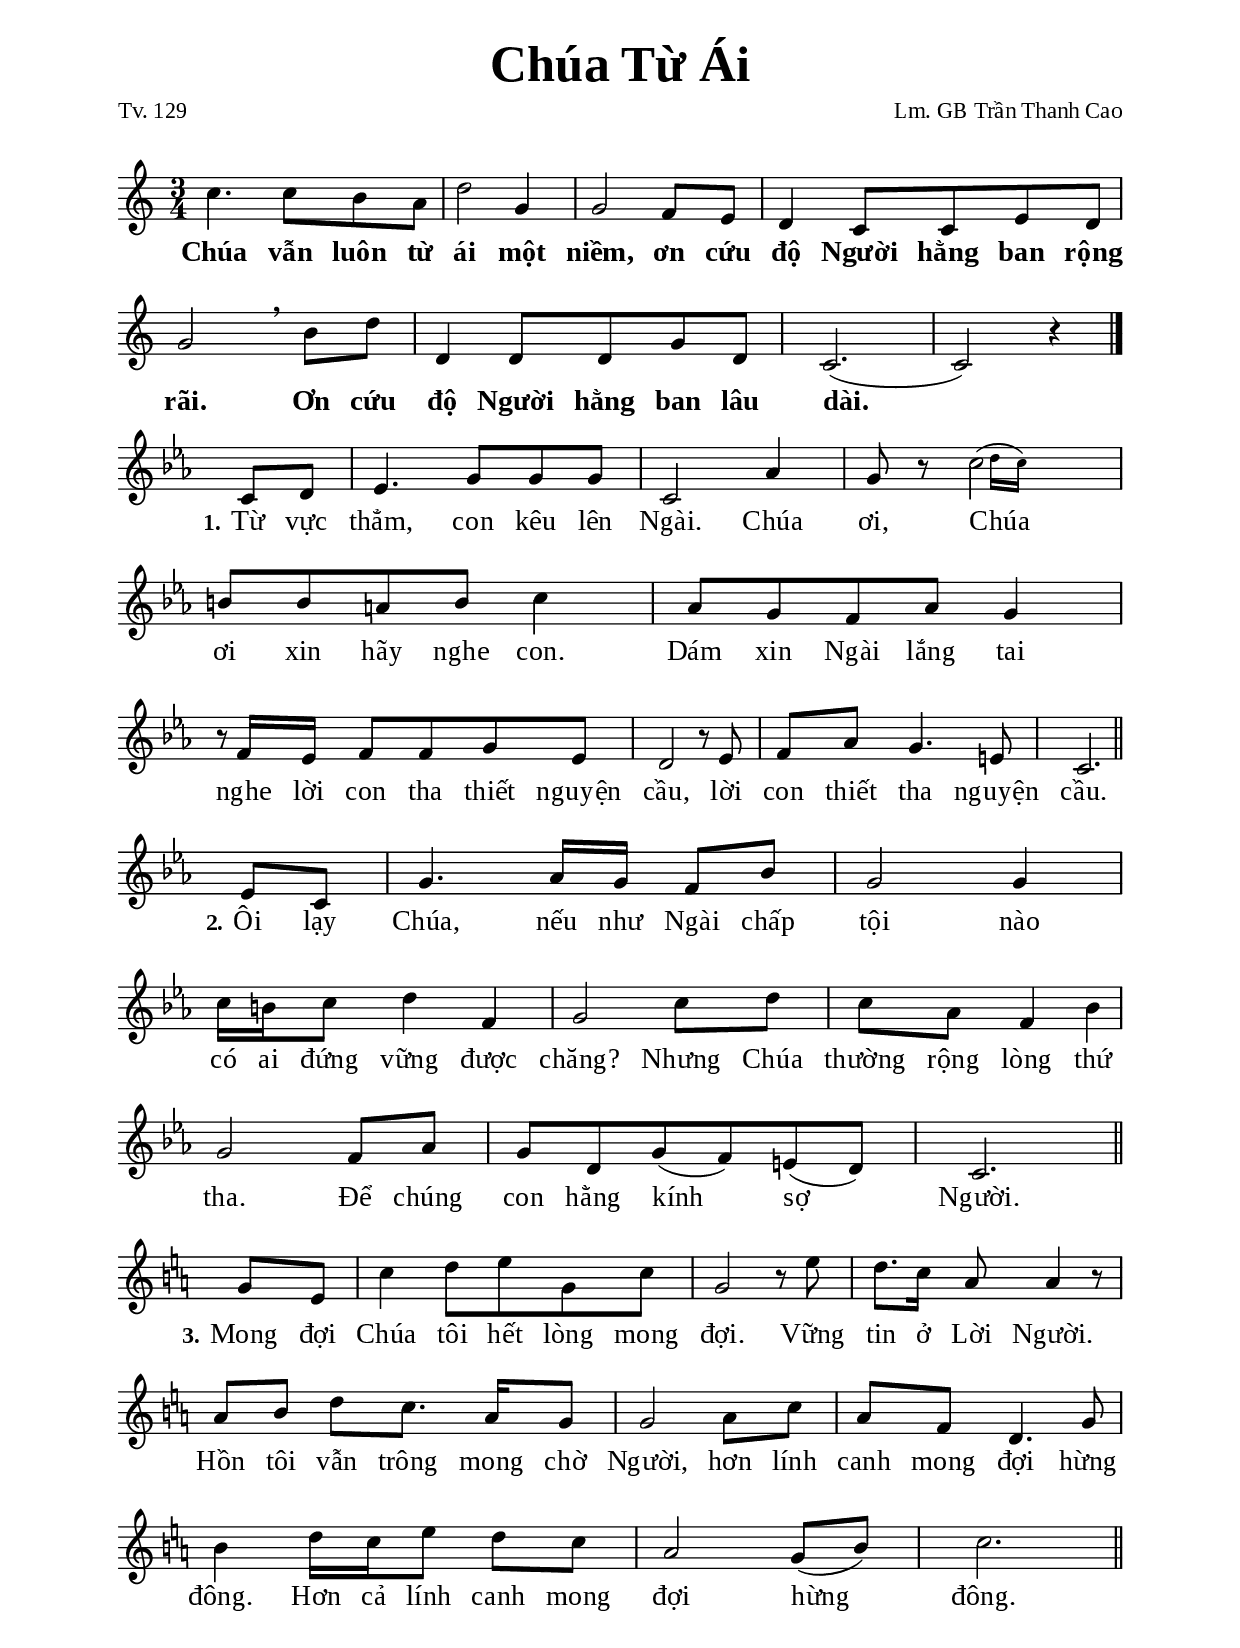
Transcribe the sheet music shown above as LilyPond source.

% Cài đặt chung
\version "2.22.1"
\include "english.ly"

\header {
  title = \markup { \fontsize #3 "Chúa Từ Ái" }
  poet = "Tv. 129"
  composer = "Lm. GB Trần Thanh Cao"
  arranger = " "
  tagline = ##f
}

\paper {
  #(set-paper-size "a4")
  top-margin = 10\mm
  bottom-margin = 10\mm
  left-margin = 20\mm
  right-margin = 20\mm
  indent = #0
  #(define fonts
    (make-pango-font-tree
      "Liberation Serif"
      "Liberation Serif"
      "Liberation Serif"
      (/ 20 20)))
  page-count = #1
  system-system-spacing = #'((basic-distance . 13))
  score-system-spacing = #'((basic-distance . 13))
}

% Nhạc điệp khúc
nhacDiepKhuc = \relative c'' {
  c4. c8 b a |
  d2 g,4 |
  g2 f8 e |
  d4 c8 c e d |
  g2 \breathe b8 d |
  d,4 d8 d g d |
  c2. ( |
  c2) r4 \bar "|."
}

% Nhạc phiên khúc
nhacPhienKhucMot = \relative c' {
  #(define afterGraceFraction (cons 1 4))
  \partial 4 c8 d |
  ef4. g8 g g |
  c,2 af'4 |
  g8 r \afterGrace c2 ({\stemDown \tweak font-size #-3 d16 \tweak font-size #-3 c)} |
  \stemNeutral
  b!8 b a! b c4 |
  af8 g f af g4 |
  r8 f16 ef f8 f g ef |
  d2 r8 ef |
  f af g4. e!8 |
  c2. \bar "||"
}

nhacPhienKhucHai = \relative c' {
  \partial 4 ef8 c |
  g'4. af16 g f8 bf |
  g2 g4 |
  c16 b! c8 d4 f, |
  g2 c8 d |
  c af f4 bf |
  g2 f8 af |
  g d g (f) e! (d) |
  c2. \bar "||"
}

nhacPhienKhucBa = \relative c'' {
  \set Staff.keyAlterations = #`(((0 . 6) . ,NATURAL)
                                 ((1 . 2) . ,NATURAL)
                                 ((0 . 5) . ,NATURAL))
  \partial 4 g8 e |
  c'4 d8 e g, c |
  g2 r8 e' |
  d8. c16 a8 a4 r8 |
  a b d c8. a16 g8 |
  g2 a8 c |
  a f d4. g8 |
  b4 d16 c e8 d c |
  a2 g8 (b) |
  c2. \bar "||"
}

% Lời điệp khúc
loiDiepKhuc = \lyricmode {
  Chúa vẫn luôn từ ái một niềm,
  ơn cứu độ Người hằng ban rộng rãi.
  Ơn cứu độ Người hằng ban lâu dài.
}

% Lời phiên khúc
loiPhienKhucMot = \lyricmode {
  \set stanza = #"1."
  Từ vực thẳm, con kêu lên Ngài.
  Chúa ơi, Chúa ơi xin hãy nghe con.
  Dám xin Ngài lắng tai nghe lời con tha thiết nguyện cầu,
  lời con thiết tha nguyện cầu.
}

loiPhienKhucHai = \lyricmode {
  \set stanza = #"2."
  Ôi lạy Chúa, nếu như Ngài chấp tội
  nào có ai đứng vững được chăng?
  Nhưng Chúa thường rộng lòng thứ tha.
  Để chúng con hằng kính sợ Người.
}

loiPhienKhucBa = \lyricmode {
  \set stanza = #"3."
  Mong đợi Chúa tôi hết lòng mong đợi.
  Vững tin ở Lời Người.
  Hồn tôi vẫn trông mong chờ Người,
  hơn lính canh mong đợi hừng đông.
  Hơn cả lính canh mong đợi hừng đông.
}


% Dàn trang
\score {
  \new ChoirStaff <<
    \new Staff = diepKhuc \with {
        \consists "Merge_rests_engraver"
        %\magnifyStaff #(magstep +1)
      }
      <<
      \new Voice = beSop {
        \key c \major \time 3/4 \stemNeutral \nhacDiepKhuc
      }
    >>
    \new Lyrics \lyricsto beSop \loiDiepKhuc
  >>
  \layout {
    \override Lyrics.LyricText.font-series = #'bold
    \override Lyrics.LyricText.font-size = #+2
    \override Lyrics.LyricSpace.minimum-distance = #1.9
    \override Score.BarNumber.break-visibility = ##(#f #f #f)
    \override Score.SpacingSpanner.uniform-stretching = ##t
  }
}

\score {
  \new ChoirStaff <<
    \new Staff = phienKhuc \with {
        %\magnifyStaff #(magstep +1)
      }
      <<
      \new Voice = beSop {
        \key ef \major \time 3/4 \nhacPhienKhucMot
      }
    >>
    \new Lyrics \lyricsto beSop \loiPhienKhucMot
  >>
  \layout {
    \override Staff.TimeSignature.transparent = ##t
    \override Lyrics.LyricText.font-size = #+2
    \override Lyrics.LyricSpace.minimum-distance = #2
    \override Score.BarNumber.break-visibility = ##(#f #f #f)
    \override Score.SpacingSpanner.uniform-stretching = ##t
  }
}

\score {
  \new ChoirStaff <<
    \new Staff = phienKhuc \with {
        %\magnifyStaff #(magstep +1)
      }
      <<
      \new Voice = beSop {
        \key ef \major \time 3/4 \nhacPhienKhucHai
      }
    >>
    \new Lyrics \lyricsto beSop \loiPhienKhucHai
  >>
  \layout {
    \override Staff.TimeSignature.transparent = ##t
    \override Lyrics.LyricText.font-size = #+2
    \override Lyrics.LyricSpace.minimum-distance = #2
    \override Score.BarNumber.break-visibility = ##(#f #f #f)
    \override Score.SpacingSpanner.uniform-stretching = ##t
  }
}

\score {
  \new ChoirStaff <<
    \new Staff = phienKhuc \with {
        %\magnifyStaff #(magstep +1)
      }
      <<
      \new Voice = beSop {
        \key ef \major \time 3/4 \nhacPhienKhucBa
      }
    >>
    \new Lyrics \lyricsto beSop \loiPhienKhucBa
  >>
  \layout {
    \override Staff.TimeSignature.transparent = ##t
    \override Lyrics.LyricText.font-size = #+2
    \override Lyrics.LyricSpace.minimum-distance = #1.9
    \override Score.BarNumber.break-visibility = ##(#f #f #f)
    \override Score.SpacingSpanner.uniform-stretching = ##t
  }
}
